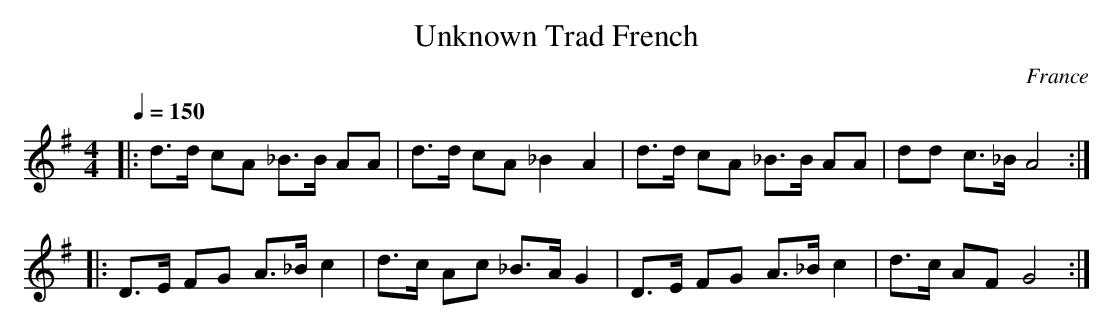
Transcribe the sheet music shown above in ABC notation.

X:1
T:Unknown Trad French
L:1/8
M:4/4
O:France
Q:1/4=150
K:D mixolydian
|:d>d cA  _B>B AA | d>d cA  _B2 A2 | d>d cA  _B>B AA | dd c>_B  A4 :|
|:D>E FG  A>_B c2 | d>c Ac  _B>A G2 | D>E FG A>_B c2 | d>c AF G4 :|
